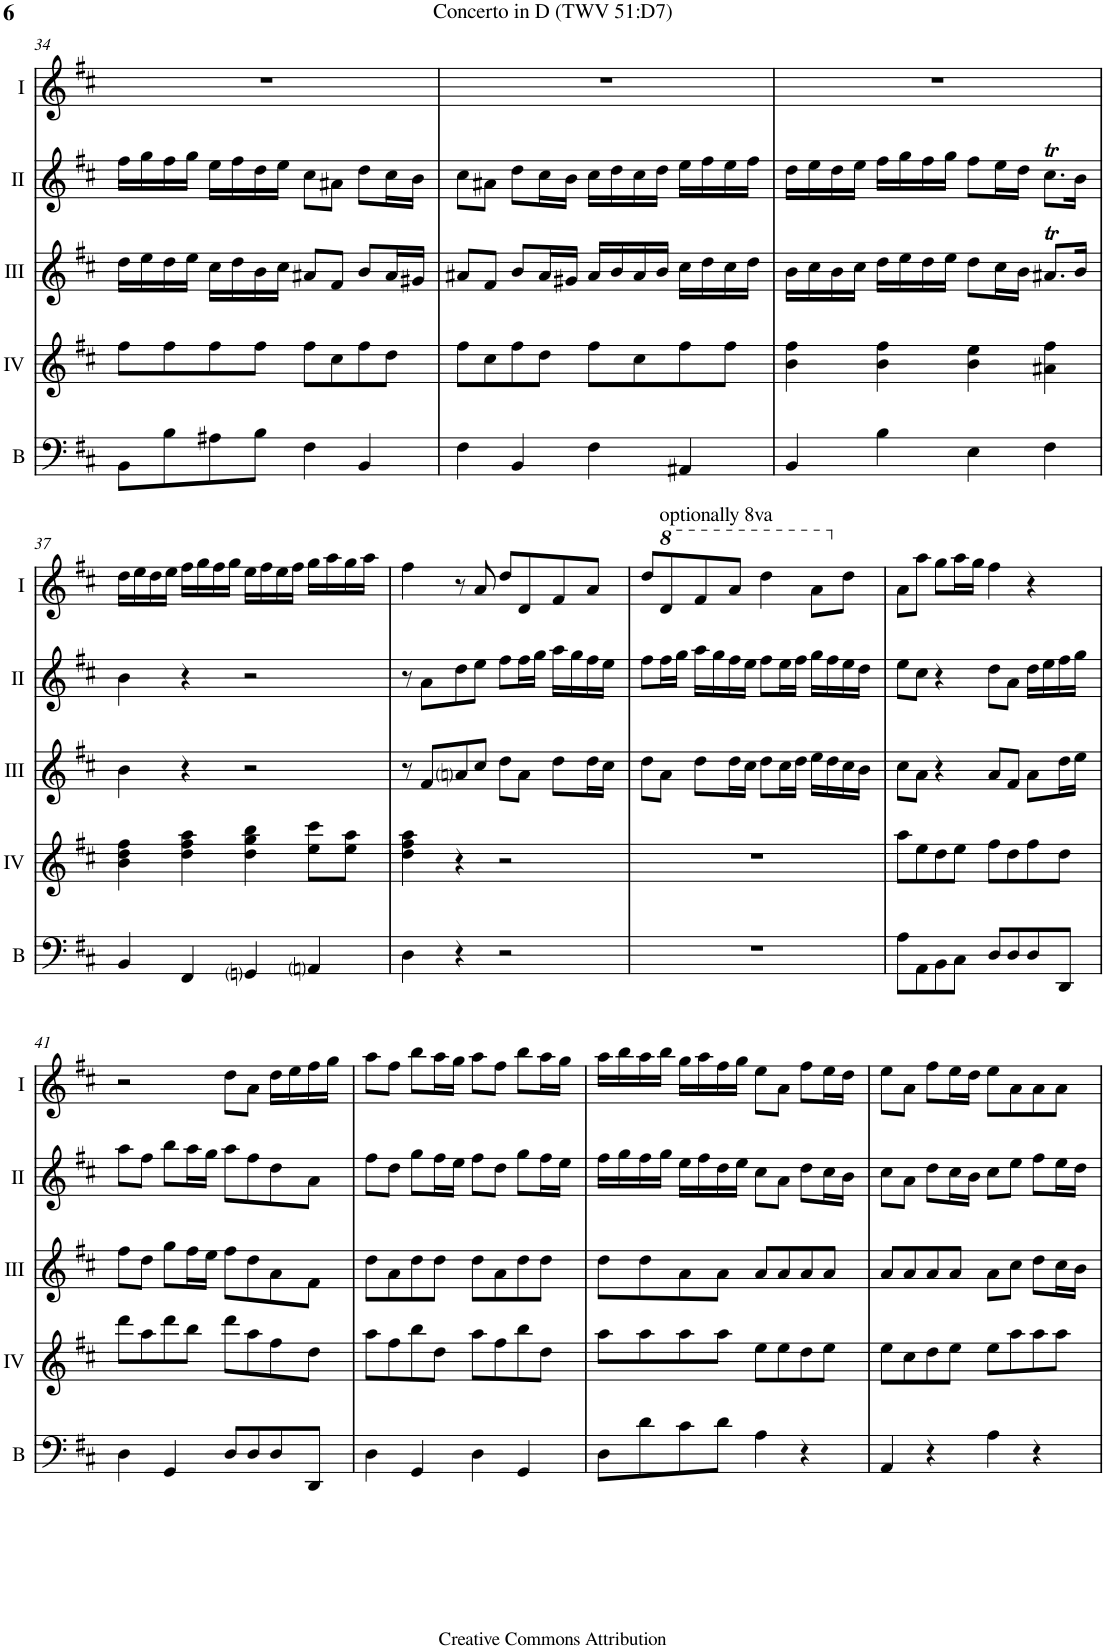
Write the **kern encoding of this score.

**kern	**kern	**kern	**kern	**kern
*part5	*part4	*part3	*part2	*part1
*staff5	*staff4	*staff3	*staff2	*staff1
*I"Bass	*I"Acc. 4	*I"Acc. 3	*I"Acc. 2	*I"Acc. 1
*I'B	*	*	*	*
!!LO:PB:g=z
*clefF4	*clefG2	*clefG2	*clefG2	*clefG2
*Trd7c12	*Trd7c12	*	*	*
*k[f#c#]	*k[f#c#]	*k[f#c#]	*k[f#c#]	*k[f#c#]
*M4/4	*M4/4	*M4/4	*M4/4	*M4/4
*met(c)	*met(c)	*met(c)	*met(c)	*met(c)
=34	=34	=34	=34	=34
8BB\L	8ff#\L	16dd\LL	16ff#\LL	1r
.	.	16ee\	16gg\	.
8B\	8ff#\	16dd\	16ff#\	.
.	.	16ee\JJ	16gg\JJ	.
8A#X\	8ff#\	16cc#\LL	16ee\LL	.
.	.	16dd\	16ff#\	.
8B\J	8ff#\J	16b\	16dd\	.
.	.	16cc#\JJ	16ee\JJ	.
4F#\	8ff#\L	8a#X/L	8cc#\L	.
.	8cc#\	8f#/J	8a#X\J	.
4BB/	8ff#\	8b/L	8dd\L	.
.	8dd\J	16a#/L	16cc#\L	.
.	.	16g#X/JJ	16b\JJ	.
=35	=35	=35	=35	=35
4F#\	8ff#\L	8a#X/L	8cc#\L	1r
.	8cc#\	8f#/J	8a#X\J	.
4BB/	8ff#\	8b/L	8dd\L	.
.	8dd\J	16a#/L	16cc#\L	.
.	.	16g#X/JJ	16b\JJ	.
4F#\	8ff#\L	16a#/LL	16cc#\LL	.
.	.	16b/	16dd\	.
.	8cc#\	16a#/	16cc#\	.
.	.	16b/JJ	16dd\JJ	.
4AA#X/	8ff#\	16cc#\LL	16ee\LL	.
.	.	16dd\	16ff#\	.
.	8ff#\J	16cc#\	16ee\	.
.	.	16dd\JJ	16ff#\JJ	.
=36	=36	=36	=36	=36
4BB/	4b\ 4ff#\	16b\LL	16dd\LL	1r
.	.	16cc#\	16ee\	.
.	.	16b\	16dd\	.
.	.	16cc#\JJ	16ee\JJ	.
4B\	4b\ 4ff#\	16dd\LL	16ff#\LL	.
.	.	16ee\	16gg\	.
.	.	16dd\	16ff#\	.
.	.	16ee\JJ	16gg\JJ	.
4E\	4b\ 4ee\	8dd\L	8ff#\L	.
.	.	16cc#\L	16ee\L	.
.	.	16b\JJ	16dd\JJ	.
4F#\	4a#X\ 4ff#\	8.a#Xt/L	8.cc#t\L	.
.	.	16b/Jk	16b\Jk	.
!!LO:LB:g=z
=37	=37	=37	=37	=37
4BB/	4b\ 4dd\ 4ff#\	4b\	4b\	16dd\LL
.	.	.	.	16ee\
.	.	.	.	16dd\
.	.	.	.	16ee\JJ
4FF#/	4dd\ 4ff#\ 4aa\	4r	4r	16ff#\LL
.	.	.	.	16gg\
.	.	.	.	16ff#\
.	.	.	.	16gg\JJ
4GGni/	4dd\ 4gg\ 4bb\	2r	2r	16ee\LL
.	.	.	.	16ff#\
.	.	.	.	16ee\
.	.	.	.	16ff#\JJ
4AAni/	8ee\ 8ccc#\L	.	.	16gg\LL
.	.	.	.	16aa\
.	8ee\ 8aa\J	.	.	16gg\
.	.	.	.	16aa\JJ
=38	=38	=38	=38	=38
4D\	4dd\ 4ff#\ 4aa\	8r	8r	4ff#\
.	.	8f#/L	8a\L	.
4r	4r	8ani/	8dd\	8r
.	.	8cc#/J	8ee\J	8a/
2r	2r	8dd\L	8ff#\L	8dd/L
.	.	8a\J	16ff#\L	8d/
.	.	.	16gg\JJ	.
.	.	8dd\L	16aa\LL	8f#/
.	.	.	16gg\	.
.	.	16dd\L	16ff#\	8a/J
.	.	16cc#\JJ	16ee\JJ	.
=39	=39	=39	=39	=39
1r	1r	8dd\L	8ff#\L	8dd/L
*	*	*	*	*8va
!	!	!	!	!LO:TX:a:t=optionally 8va
.	.	8a\J	16ff#\L	8dd/
.	.	.	16gg\JJ	.
.	.	8dd\L	16aa\LL	8ff#/
.	.	.	16gg\	.
.	.	16dd\L	16ff#\	8aa/J
.	.	16cc#\JJ	16ee\JJ	.
.	.	8dd\L	8ff#\L	4ddd\
.	.	16cc#\L	16ee\L	.
.	.	16dd\JJ	16ff#\JJ	.
.	.	16ee\LL	16gg\LL	8aa\L
.	.	16dd\	16ff#\	.
*	*	*	*	*X8va
.	.	16cc#\	16ee\	8dd\J
.	.	16b\JJ	16dd\JJ	.
=40	=40	=40	=40	=40
8A\L	8aa\L	8cc#\L	8ee\L	8a\L
8AA\	8ee\	8a\J	8cc#\J	8aa\J
8BB\	8dd\	4r	4r	8gg\L
8C#\J	8ee\J	.	.	16aa\L
.	.	.	.	16gg\JJ
8D/L	8ff#\L	8a/L	8dd\L	4ff#\
8D/	8dd\	8f#/J	8a\J	.
8D/	8ff#\	8a\L	16dd\LL	4r
.	.	.	16ee\	.
8DD/J	8dd\J	16dd\L	16ff#\	.
.	.	16ee\JJ	16gg\JJ	.
!!LO:LB:g=z
=41	=41	=41	=41	=41
4D\	8ddd\L	8ff#\L	8aa\L	2r
.	8aa\	8dd\J	8ff#\J	.
4GG/	8ddd\	8gg\L	8bb\L	.
.	8bb\J	16ff#\L	16aa\L	.
.	.	16ee\JJ	16gg\JJ	.
8D/L	8ddd\L	8ff#\L	8aa\L	8dd\L
8D/	8aa\	8dd\	8ff#\	8a\J
8D/	8ff#\	8a\	8dd\	16dd\LL
.	.	.	.	16ee\
8DD/J	8dd\J	8f#\J	8a\J	16ff#\
.	.	.	.	16gg\JJ
=42	=42	=42	=42	=42
4D\	8aa\L	8dd\L	8ff#\L	8aa\L
.	8ff#\	8a\	8dd\J	8ff#\J
4GG/	8bb\	8dd\	8gg\L	8bb\L
.	8dd\J	8dd\J	16ff#\L	16aa\L
.	.	.	16ee\JJ	16gg\JJ
4D\	8aa\L	8dd\L	8ff#\L	8aa\L
.	8ff#\	8a\	8dd\J	8ff#\J
4GG/	8bb\	8dd\	8gg\L	8bb\L
.	8dd\J	8dd\J	16ff#\L	16aa\L
.	.	.	16ee\JJ	16gg\JJ
=43	=43	=43	=43	=43
8D\L	8aa\L	8dd\L	16ff#\LL	16aa\LL
.	.	.	16gg\	16bb\
8d\	8aa\	8dd\	16ff#\	16aa\
.	.	.	16gg\JJ	16bb\JJ
8c#\	8aa\	8a\	16ee\LL	16gg\LL
.	.	.	16ff#\	16aa\
8d\J	8aa\J	8a\J	16dd\	16ff#\
.	.	.	16ee\JJ	16gg\JJ
4A\	8ee\L	8a/L	8cc#\L	8ee\L
.	8ee\	8a/	8a\J	8a\J
4r	8dd\	8a/	8dd\L	8ff#\L
.	8ee\J	8a/J	16cc#\L	16ee\L
.	.	.	16b\JJ	16dd\JJ
=44	=44	=44	=44	=44
4AA/	8ee\L	8a/L	8cc#\L	8ee\L
.	8cc#\	8a/	8a\J	8a\J
4r	8dd\	8a/	8dd\L	8ff#\L
.	8ee\J	8a/J	16cc#\L	16ee\L
.	.	.	16b\JJ	16dd\JJ
4A\	8ee\L	8a\L	8cc#\L	8ee\L
.	8aa\	8cc#\J	8ee\J	8a\
4r	8aa\	8dd\L	8ff#\L	8a\
.	8aa\J	16cc#\L	16ee\L	8a\J
.	.	16b\JJ	16dd\JJ	.
=	=	=	=	=
*-	*-	*-	*-	*-
